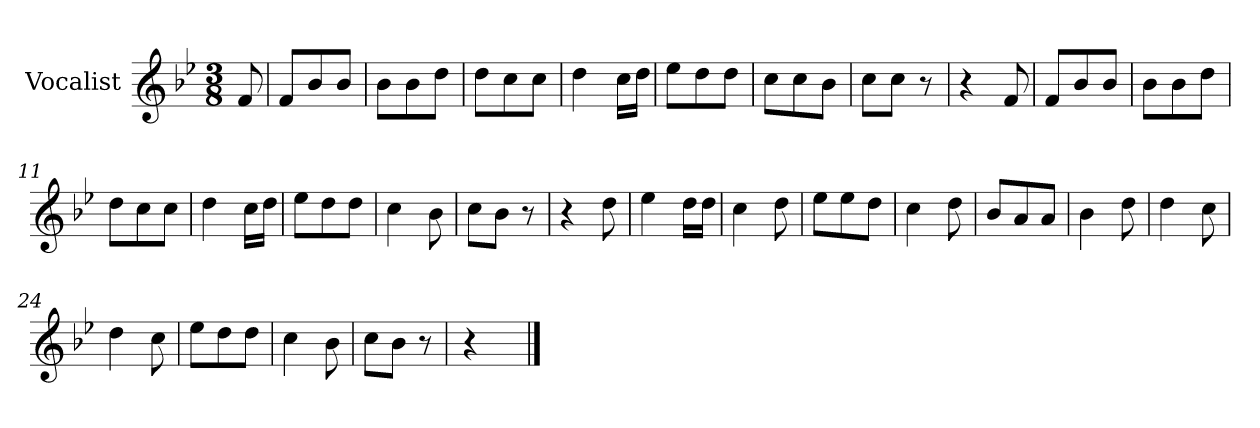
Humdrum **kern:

**kern
*part1
*staff1
*I"Vocalist
*k[b-e-]
*B-:
*M3/8
=
8f
=1
8fL
8b-
8b-J
=2
8b-L
8b-
8ddJ
=3
8ddL
8cc
8ccJ
=4
4dd
16ccLL
16ddJJ
=5
8ee-L
8dd
8ddJ
=6
8ccL
8cc
8b-J
=7
8ccL
8ccJ
8r
=8
4r
8f
=9
8fL
8b-
8b-J
=10
8b-L
8b-
8ddJ
=11
8ddL
8cc
8ccJ
=12
4dd
16ccLL
16ddJJ
=13
8ee-L
8dd
8ddJ
=14
4cc
8b-
=15
8ccL
8b-J
8r
=16
4r
8dd
=17
4ee-
16ddLL
16ddJJ
=18
4cc
8dd
=19
8ee-L
8ee-
8ddJ
=20
4cc
8dd
=21
8b-L
8a
8aJ
=22
4b-
8dd
=23
4dd
8cc
=24
4dd
8cc
=25
8ee-L
8dd
8ddJ
=26
4cc
8b-
=27
8ccL
8b-J
8r
=28
4r
==
*-
